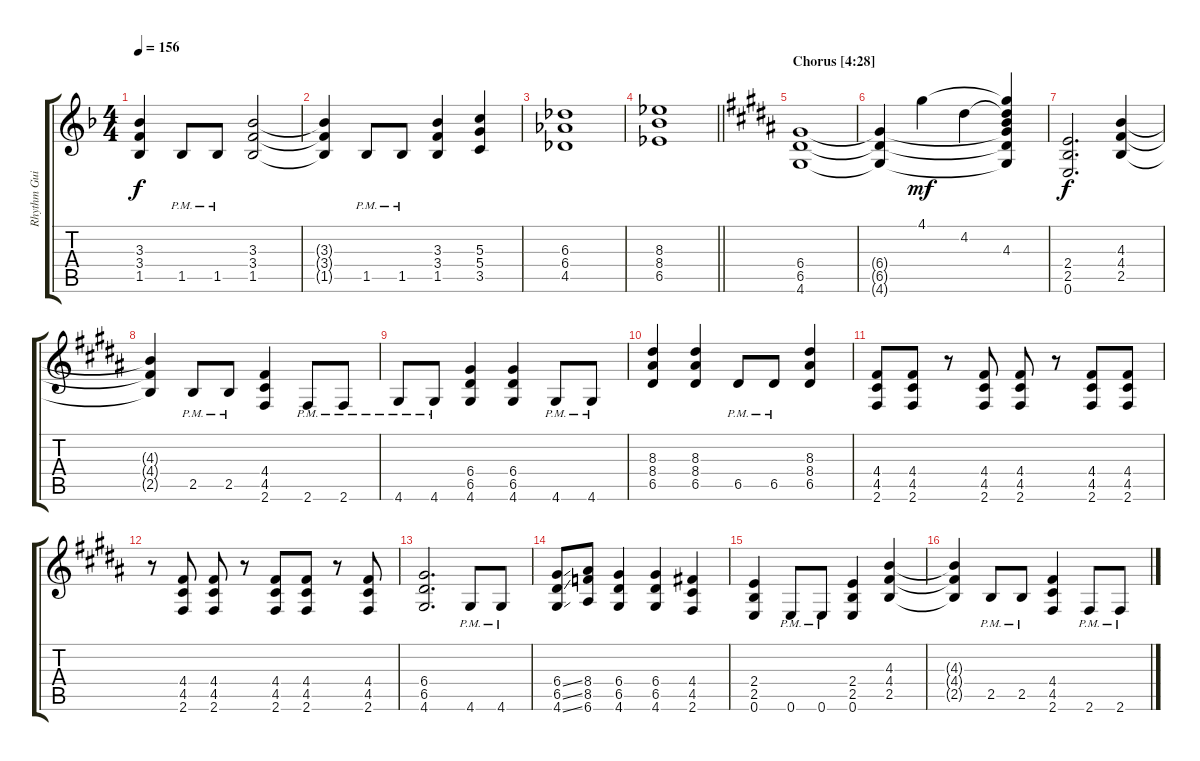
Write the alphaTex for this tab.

\track ("Rhythm Guitar" "Rhythm Gui") {instrument distortionguitar}
\staff {score tabs}
\tuning (E4 B3 G3 D3 A2 E2) {hide}
\ts (4 4)
\tempo 156
\clef g2
\ks dminor
(3.3 3.4 1.5).4{dy f} 1.5{pm}.8 1.5{pm}.8 (3.3 3.4 1.5).2 |
(3.3{t} 3.4{t} 1.5{t}).4 1.5{pm}.8 1.5{pm}.8 (3.3 3.4 1.5).4 (5.3 5.4 3.5).4 |
(6.3 6.4 4.5).1 |
\barLineRight lightlight
(8.3 8.4 6.5).1 |
\section ("" "Chorus [4:28]")
\ks g#minor
(6.4 6.5 4.6).1 |
(6.4{t} 6.5{t} 4.6{t}).4 4.1.4{dy mf} 4.2.4 (4.1{t} 4.2{t} 4.3 6.4{t} 6.5{t} 4.6{t}).4 |
(2.4 2.5 0.6).2{d dy f} (4.3 4.4 2.5).4 |
(4.3{t} 4.4{t} 2.5{t}).4 2.5{pm}.8 2.5{pm}.8 (4.4 4.5 2.6).4 2.6{pm}.8 2.6{pm}.8 |
4.6{pm}.8 4.6{pm}.8 (6.4 6.5 4.6).4 (6.4 6.5 4.6).4 4.6{pm}.8 4.6{pm}.8 |
(8.3 8.4 6.5).4 (8.3 8.4 6.5).4 6.5{pm}.8 6.5{pm}.8 (8.3 8.4 6.5).4 |
(4.4 4.5 2.6).8 (4.4 4.5 2.6).8 r.8 (4.4 4.5 2.6).8 (4.4 4.5 2.6).8 r.8 (4.4 4.5 2.6).8 (4.4 4.5 2.6).8 |
r.8 (4.4 4.5 2.6).8 (4.4 4.5 2.6).8 r.8 (4.4 4.5 2.6).8 (4.4 4.5 2.6).8 r.8 (4.4 4.5 2.6).8 |
(6.4 6.5 4.6).2{d} 4.6{pm}.8 4.6{pm}.8 |
(6.4{ss} 6.5{ss} 4.6{ss}).8 (8.4 8.5 6.6).8 (6.4 6.5 4.6).4 (6.4 6.5 4.6).4 (4.4 4.5 2.6).4 |
(2.4 2.5 0.6).4 0.6{pm}.8 0.6{pm}.8 (2.4 2.5 0.6).4 (4.3 4.4 2.5).4 |
(4.3{t} 4.4{t} 2.5{t}).4 2.5{pm}.8 2.5{pm}.8 (4.4 4.5 2.6).4 2.6{pm}.8 2.6{pm}.8
